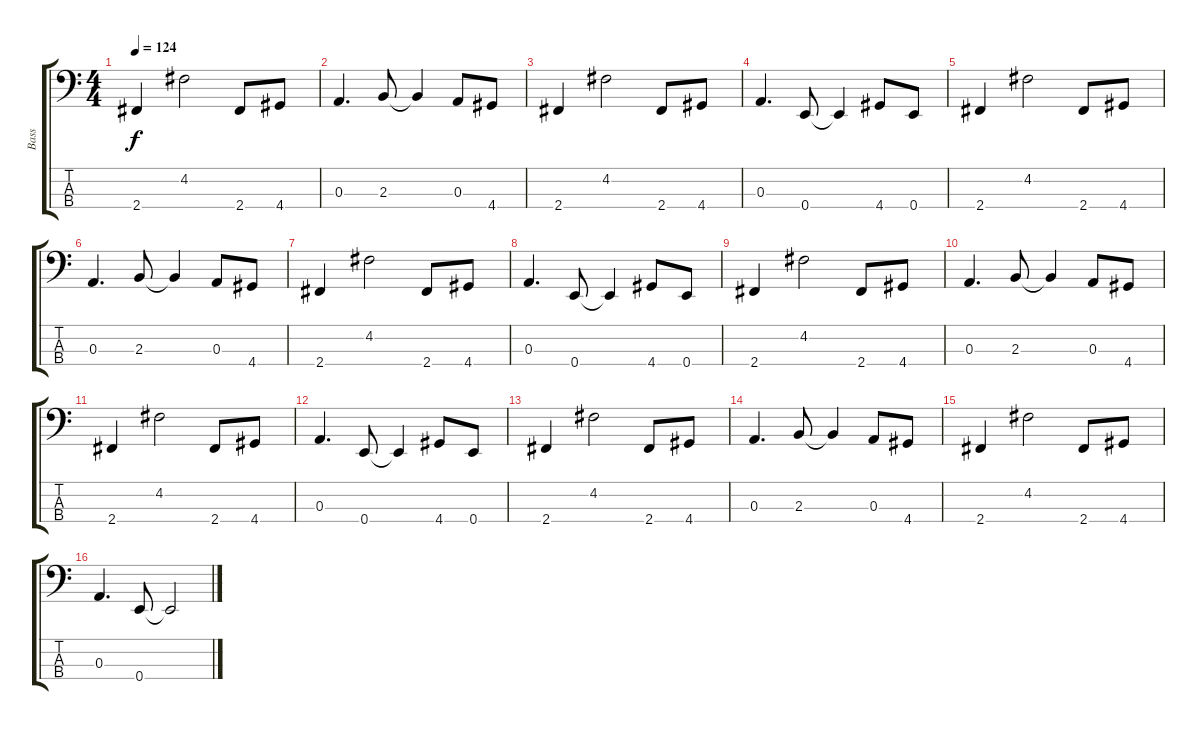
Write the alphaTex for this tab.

\track ("Bass" "Bass") {instrument electricbasspick}
\staff {score tabs}
\tuning (G2 D2 A1 E1) {hide}
\ts (4 4)
\tempo 124
\clef f4
\ks c
2.4.4{dy f} 4.2.2 2.4.8 4.4.8 |
0.3.4{d} 2.3.8 2.3{t}.4 0.3.8 4.4.8 |
2.4.4 4.2.2 2.4.8 4.4.8 |
0.3.4{d} 0.4.8 0.4{t}.4 4.4.8 0.4.8 |
2.4.4 4.2.2 2.4.8 4.4.8 |
0.3.4{d} 2.3.8 2.3{t}.4 0.3.8 4.4.8 |
2.4.4 4.2.2 2.4.8 4.4.8 |
0.3.4{d} 0.4.8 0.4{t}.4 4.4.8 0.4.8 |
2.4.4 4.2.2 2.4.8 4.4.8 |
0.3.4{d} 2.3.8 2.3{t}.4 0.3.8 4.4.8 |
2.4.4 4.2.2 2.4.8 4.4.8 |
0.3.4{d} 0.4.8 0.4{t}.4 4.4.8 0.4.8 |
2.4.4 4.2.2 2.4.8 4.4.8 |
0.3.4{d} 2.3.8 2.3{t}.4 0.3.8 4.4.8 |
2.4.4 4.2.2 2.4.8 4.4.8 |
0.3.4{d} 0.4.8 0.4{t}.2
